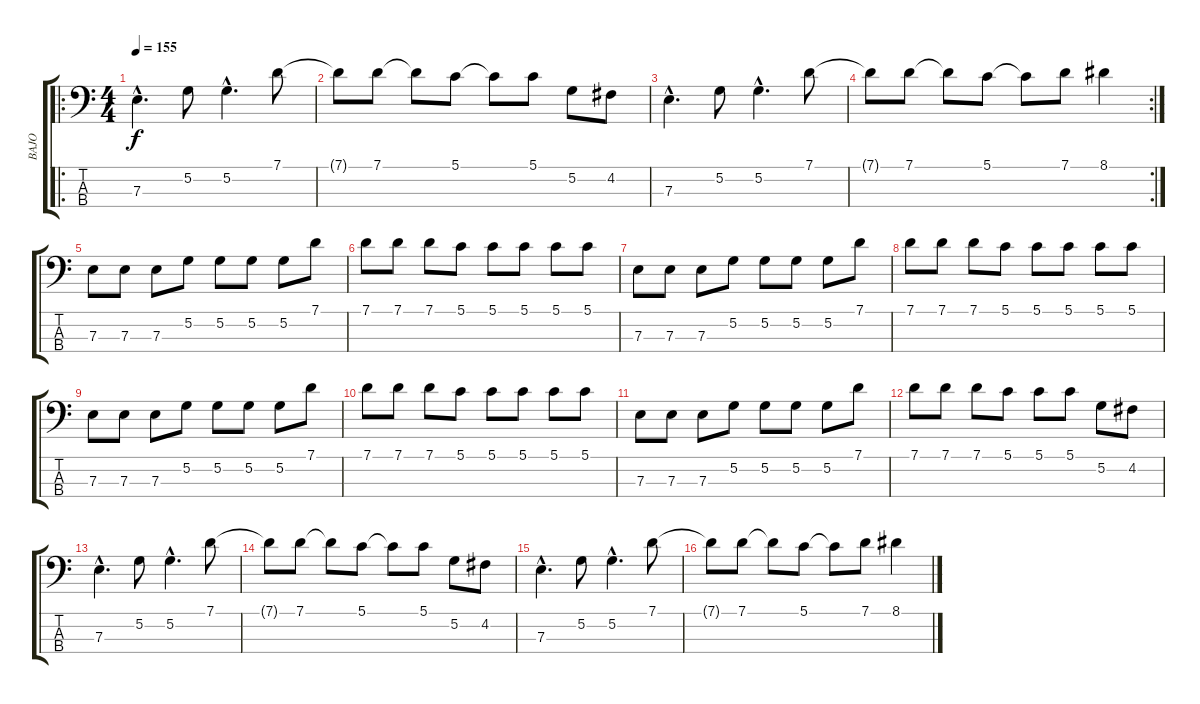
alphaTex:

\track ("BAJO" "BAJO") {instrument acousticbass}
\staff {score tabs}
\tuning (G2 D2 A1 E1) {hide}
\ro
\ts (4 4)
\tempo 155
\clef f4
\ks c
7.3{hac}.4{d dy f instrument acousticbass} 5.2.8 5.2{hac}.4{d} 7.1.8 |
7.1{t}.8 7.1.8 7.1{t}.8 5.1.8 5.1{t}.8 5.1.8 5.2.8 4.2.8 |
7.3{hac}.4{d} 5.2.8 5.2{hac}.4{d} 7.1.8 |
\rc 2
7.1{t}.8 7.1.8 7.1{t}.8 5.1.8 5.1{t}.8 7.1.8 8.1.4 |
7.3.8 7.3.8 7.3.8 5.2.8 5.2.8 5.2.8 5.2.8 7.1.8 |
7.1.8 7.1.8 7.1.8 5.1.8 5.1.8 5.1.8 5.1.8 5.1.8 |
7.3.8 7.3.8 7.3.8 5.2.8 5.2.8 5.2.8 5.2.8 7.1.8 |
7.1.8 7.1.8 7.1.8 5.1.8 5.1.8 5.1.8 5.1.8 5.1.8 |
7.3.8 7.3.8 7.3.8 5.2.8 5.2.8 5.2.8 5.2.8 7.1.8 |
7.1.8 7.1.8 7.1.8 5.1.8 5.1.8 5.1.8 5.1.8 5.1.8 |
7.3.8 7.3.8 7.3.8 5.2.8 5.2.8 5.2.8 5.2.8 7.1.8 |
7.1.8 7.1.8 7.1.8 5.1.8 5.1.8 5.1.8 5.2.8 4.2.8 |
7.3{hac}.4{d} 5.2.8 5.2{hac}.4{d} 7.1.8 |
7.1{t}.8 7.1.8 7.1{t}.8 5.1.8 5.1{t}.8 5.1.8 5.2.8 4.2.8 |
7.3{hac}.4{d} 5.2.8 5.2{hac}.4{d} 7.1.8 |
7.1{t}.8 7.1.8 7.1{t}.8 5.1.8 5.1{t}.8 7.1.8 8.1.4
